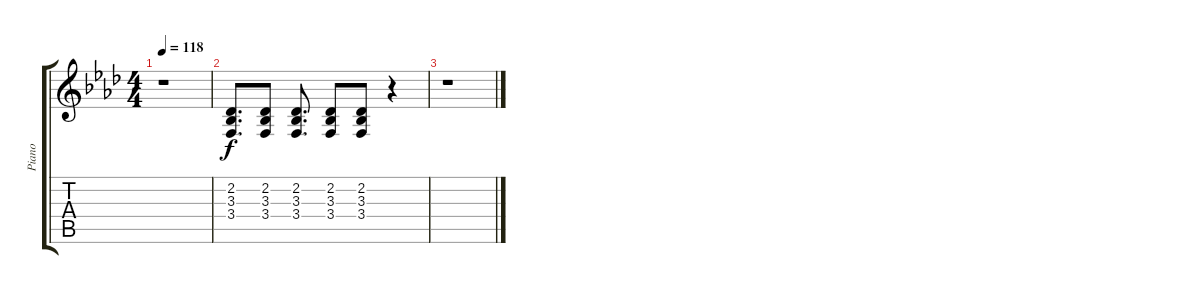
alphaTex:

\track ("Piano" "Piano") {instrument acousticgrandpiano}
\staff {score tabs}
\tuning (E4 B3 G3 D3 A2 E2) {hide}
\ts (4 4)
\tempo 118
\clef g2
\ks ab
r.1{dy f} |
(2.2 3.3 3.4).8{d} (2.2 3.3 3.4).8 (2.2 3.3 3.4).8{d} (2.2 3.3 3.4).8 (2.2 3.3 3.4).8 r.4 |
r.1
